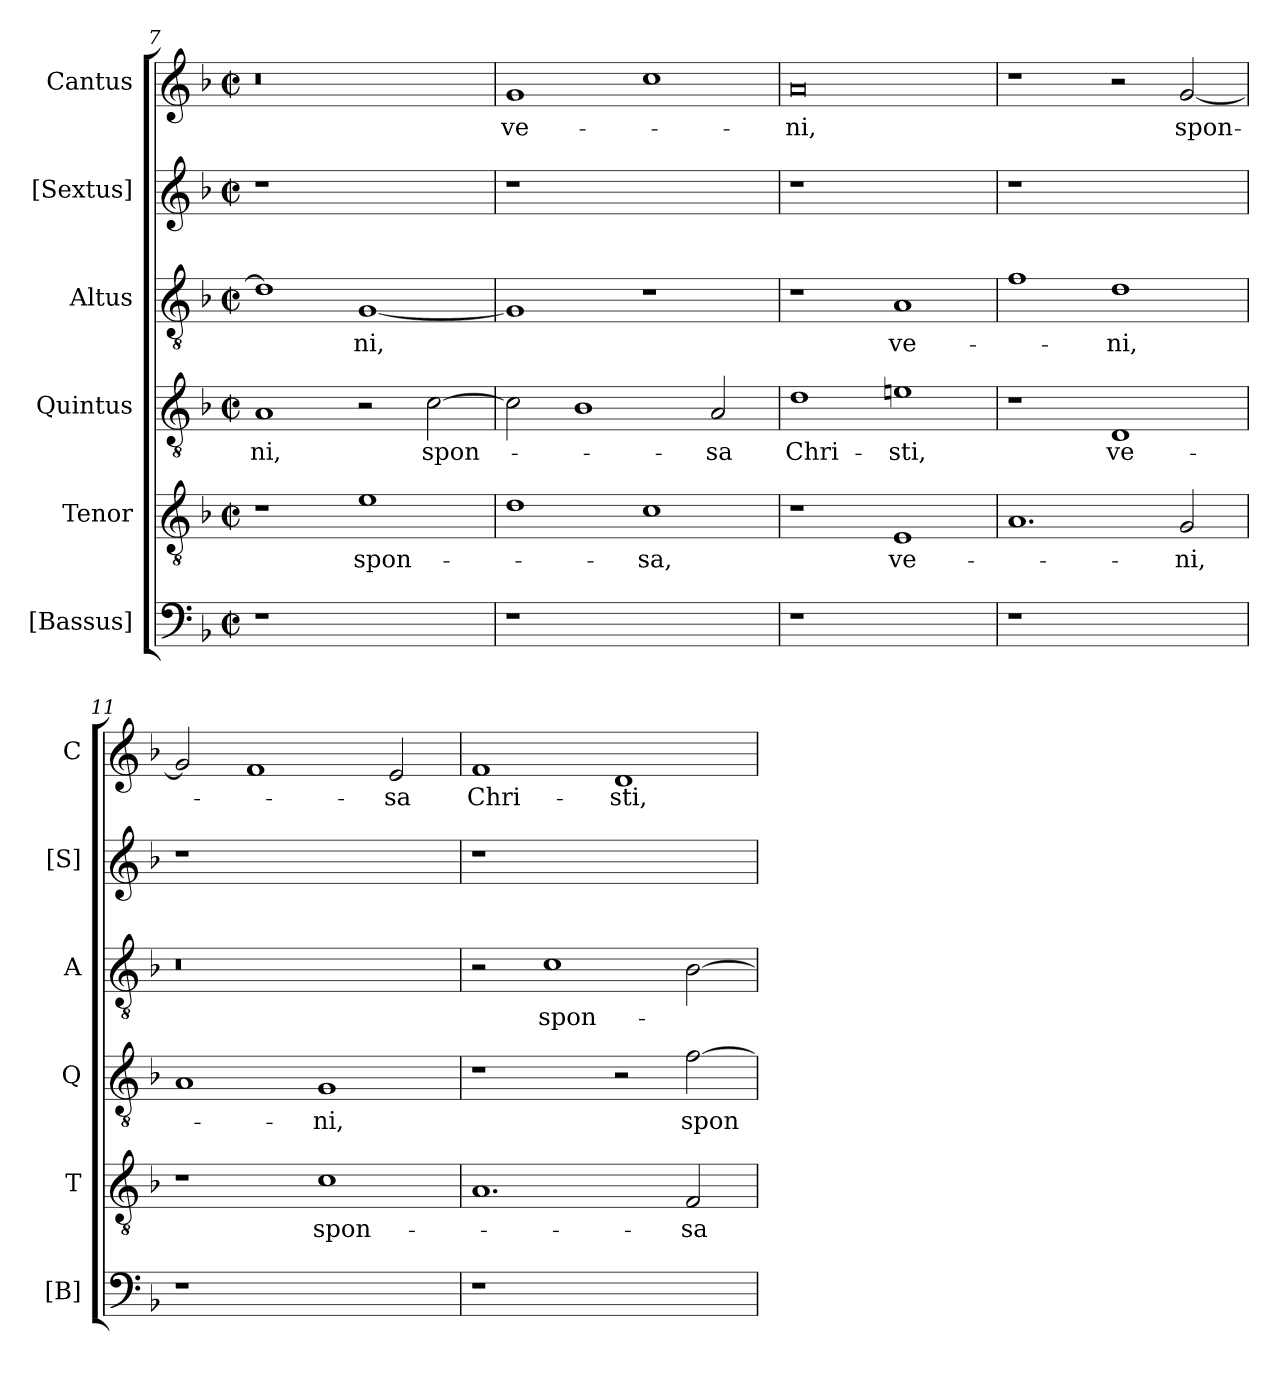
**kern	**kern	**text	**kern	**text	**kern	**text	**kern	**kern	**text
*part6	*part5	*part5	*part4	*part4	*part3	*part3	*part2	*part1	*part1
*staff6	*staff5	*staff5	*staff4	*staff4	*staff3	*staff3	*staff2	*staff1	*staff1
*I"[Bassus]	*I"Tenor	*	*I"Quintus	*	*I"Altus	*	*I"[Sextus]	*I"Cantus	*
*I'[B]	*I'T	*	*I'Q	*	*I'A	*	*I'[S]	*I'C	*
*clefF4	*clefGv2	*	*clefGv2	*	*clefGv2	*	*clefG2	*clefG2	*
*k[b-]	*k[b-]	*	*k[b-]	*	*k[b-]	*	*k[b-]	*k[b-]	*
*F:	*F:	*	*F:	*	*F:	*	*F:	*F:	*
*M2/2	*M2/2	*	*M2/2	*	*M2/2	*	*M2/2	*M2/2	*
*met(c|)	*met(c|)	*	*met(c|)	*	*met(c|)	*	*met(c|)	*met(c|)	*
=7	=7	=7	=7	=7	=7	=7	=7	=7	=7
!	!	!	!	!	!	!	!	!LO:N:vis=0	!
1r	1r	.	1A/	-ni,	1d\]	.	1r	1r	.
1ryy	1e\	spon-	2r	.	[1G/	-ni,	1ryy	1ryy	.
.	.	.	[2c\	spon-	.	.	.	.	.
=8	=8	=8	=8	=8	=8	=8	=8	=8	=8
1r	1d\	.	2c\]	.	1G/]	.	1r	1g/	ve-
.	.	.	1B-\	.	.	.	.	.	.
1ryy	1c\	-sa,	.	.	1r	.	1ryy	1cc\	.
.	.	.	2A/	-sa	.	.	.	.	.
=9	=9	=9	=9	=9	=9	=9	=9	=9	=9
1r	1r	.	1d\	Chri-	1r	.	1r	0a/	-ni,
1ryy	1E/	ve-	1en\	-sti,	1A/	ve-	1ryy	.	.
=10	=10	=10	=10	=10	=10	=10	=10	=10	=10
1r	1.A/	.	1r	.	1f\	.	1r	1r	.
1ryy	.	.	1D/	ve-	1d\	-ni,	1ryy	2r	.
.	2G/	-ni,	.	.	.	.	.	[2g/	spon-
=11	=11	=11	=11	=11	=11	=11	=11	=11	=11
!	!	!	!	!	!LO:N:vis=0	!	!	!	!
1r	1r	.	1A/	.	1r	.	1r	2g/]	.
.	.	.	.	.	.	.	.	1f/	.
1ryy	1c\	spon-	1G/	-ni,	1ryy	.	1ryy	.	.
.	.	.	.	.	.	.	.	2e/	-sa
=12	=12	=12	=12	=12	=12	=12	=12	=12	=12
1r	1.A/	.	1r	.	2r	.	1r	1f/	Chri-
.	.	.	.	.	1c\	spon-	.	.	.
1ryy	.	.	2r	.	.	.	1ryy	1d/	-sti,
.	2F/	-sa	[2f\	spon-	[2B-\	.	.	.	.
=	=	=	=	=	=	=	=	=	=
*-	*-	*-	*-	*-	*-	*-	*-	*-	*-
